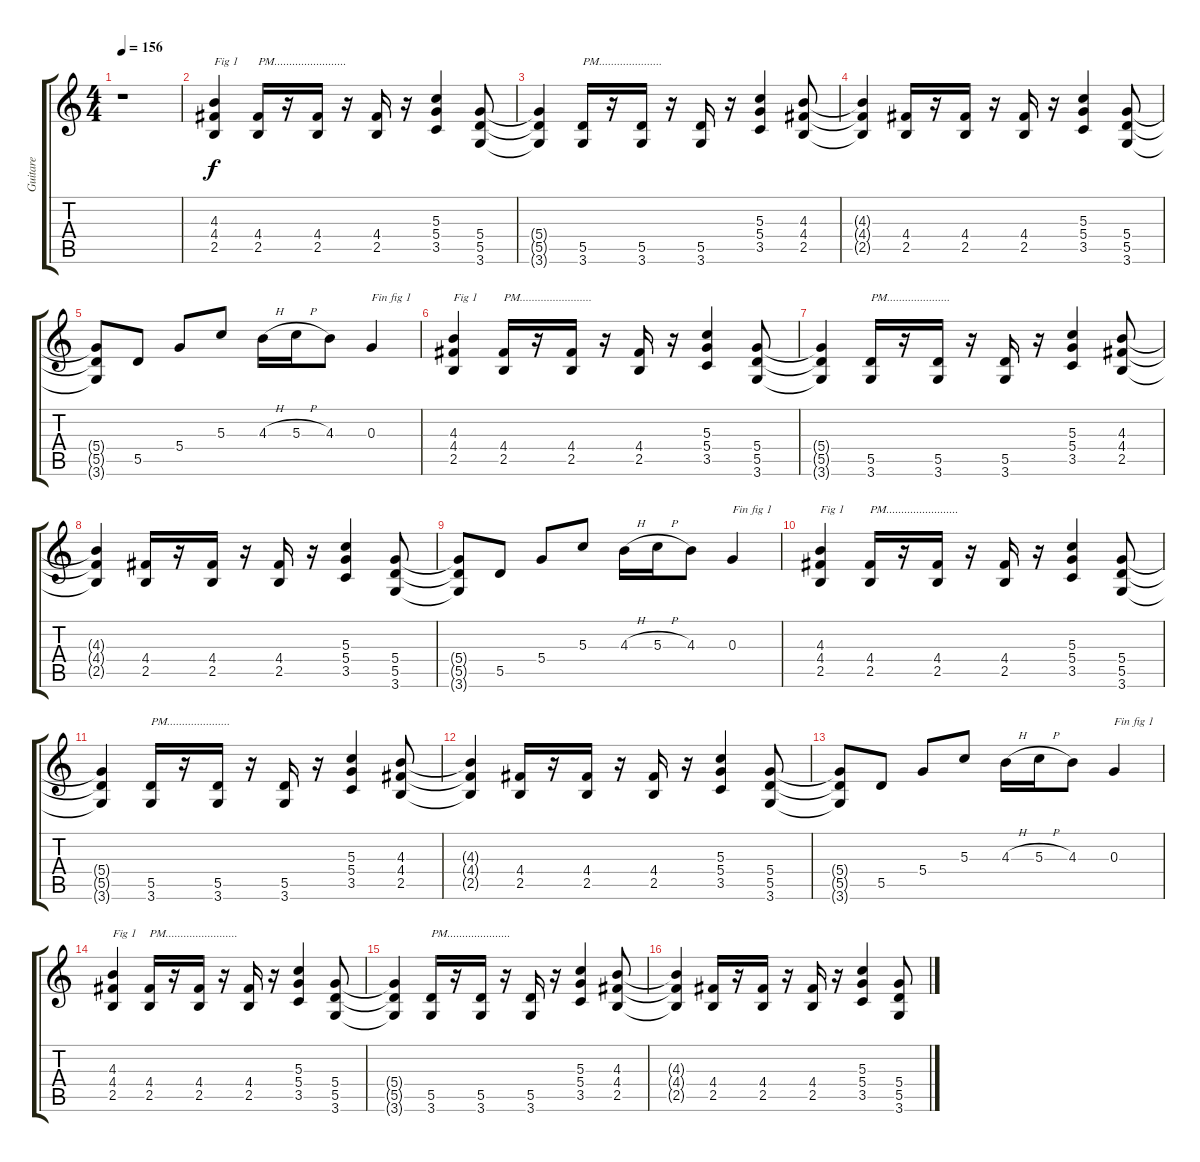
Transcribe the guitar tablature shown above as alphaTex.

\track ("Guitare" "Guitare") {instrument distortionguitar}
\staff {score tabs}
\tuning (E4 B3 G3 D3 A2 E2) {hide}
\ts (4 4)
\tempo 156
\clef g2
\ks c
r.1{dy f instrument distortionguitar} |
(4.3 4.4 2.5).4{txt "Fig 1"} (4.4 2.5).16{txt "PM........................"} r.16 (4.4 2.5).16 r.16 (4.4 2.5).16 r.16 (5.3 5.4 3.5).4 (5.4 5.5 3.6).8 |
(5.4{t} 5.5{t} 3.6{t}).4 (5.5 3.6).16{txt "PM....................."} r.16 (5.5 3.6).16 r.16 (5.5 3.6).16 r.16 (5.3 5.4 3.5).4 (4.3 4.4 2.5).8 |
(4.3{t} 4.4{t} 2.5{t}).4 (4.4 2.5).16 r.16 (4.4 2.5).16 r.16 (4.4 2.5).16 r.16 (5.3 5.4 3.5).4 (5.4 5.5 3.6).8 |
(5.4{t} 5.5{t} 3.6{t}).8 5.5.8 5.4.8 5.3.8 4.3{h}.16 5.3{h}.16 4.3.8 0.3.4{txt "Fin fig 1"} |
(4.3 4.4 2.5).4{txt "Fig 1"} (4.4 2.5).16{txt "PM........................"} r.16 (4.4 2.5).16 r.16 (4.4 2.5).16 r.16 (5.3 5.4 3.5).4 (5.4 5.5 3.6).8 |
(5.4{t} 5.5{t} 3.6{t}).4 (5.5 3.6).16{txt "PM....................."} r.16 (5.5 3.6).16 r.16 (5.5 3.6).16 r.16 (5.3 5.4 3.5).4 (4.3 4.4 2.5).8 |
(4.3{t} 4.4{t} 2.5{t}).4 (4.4 2.5).16 r.16 (4.4 2.5).16 r.16 (4.4 2.5).16 r.16 (5.3 5.4 3.5).4 (5.4 5.5 3.6).8 |
(5.4{t} 5.5{t} 3.6{t}).8 5.5.8 5.4.8 5.3.8 4.3{h}.16 5.3{h}.16 4.3.8 0.3.4{txt "Fin fig 1"} |
(4.3 4.4 2.5).4{txt "Fig 1"} (4.4 2.5).16{txt "PM........................"} r.16 (4.4 2.5).16 r.16 (4.4 2.5).16 r.16 (5.3 5.4 3.5).4 (5.4 5.5 3.6).8 |
(5.4{t} 5.5{t} 3.6{t}).4 (5.5 3.6).16{txt "PM....................."} r.16 (5.5 3.6).16 r.16 (5.5 3.6).16 r.16 (5.3 5.4 3.5).4 (4.3 4.4 2.5).8 |
(4.3{t} 4.4{t} 2.5{t}).4 (4.4 2.5).16 r.16 (4.4 2.5).16 r.16 (4.4 2.5).16 r.16 (5.3 5.4 3.5).4 (5.4 5.5 3.6).8 |
(5.4{t} 5.5{t} 3.6{t}).8 5.5.8 5.4.8 5.3.8 4.3{h}.16 5.3{h}.16 4.3.8 0.3.4{txt "Fin fig 1"} |
(4.3 4.4 2.5).4{txt "Fig 1"} (4.4 2.5).16{txt "PM........................"} r.16 (4.4 2.5).16 r.16 (4.4 2.5).16 r.16 (5.3 5.4 3.5).4 (5.4 5.5 3.6).8 |
(5.4{t} 5.5{t} 3.6{t}).4 (5.5 3.6).16{txt "PM....................."} r.16 (5.5 3.6).16 r.16 (5.5 3.6).16 r.16 (5.3 5.4 3.5).4 (4.3 4.4 2.5).8 |
(4.3{t} 4.4{t} 2.5{t}).4 (4.4 2.5).16 r.16 (4.4 2.5).16 r.16 (4.4 2.5).16 r.16 (5.3 5.4 3.5).4 (5.4 5.5 3.6).8
